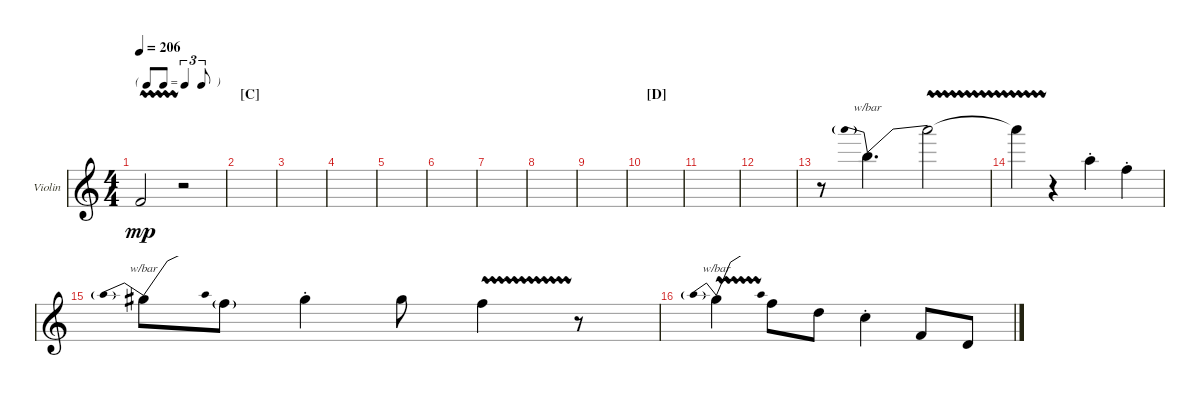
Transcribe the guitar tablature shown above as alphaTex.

\defaultSystemsLayout 4
\bracketExtendMode groupsimilarinstruments
\firstSystemTrackNameOrientation horizontal
\otherSystemsTrackNameOrientation horizontal
\track ("Violin" "Violin") {instrument violin}
\staff {score}
\tuning (E5 A4 D4 G3)
\ts (4 4)
\tf triplet8th
\tempo 206
\clef g2
\ks c
3.3{vw}.2{dy mp} r.2 |
\section ("C" "")
|
|
|
|
|
|
|
|
\section ("D" "")
|
|
|
r.8 17.1.4{d tbe (predivedive default 0 -20 16.2 0)} 17.1{vw t}.2 |
17.1{vw t}.4 r.4 5.1{st}.4 8.2{st}.4 |
5.1.8{tbe (predivedive default 0 -2 13.799999999999999 0)} 8.2{g}.8 4.1{st}.4 4.1.8 1.1{vw}.4 r.8 |
5.1{vw}.4{tbe (predivedive default 0 -4 30 0)} 1.1.8 5.2.8 3.2{st}.4 3.3.8 0.3.8
